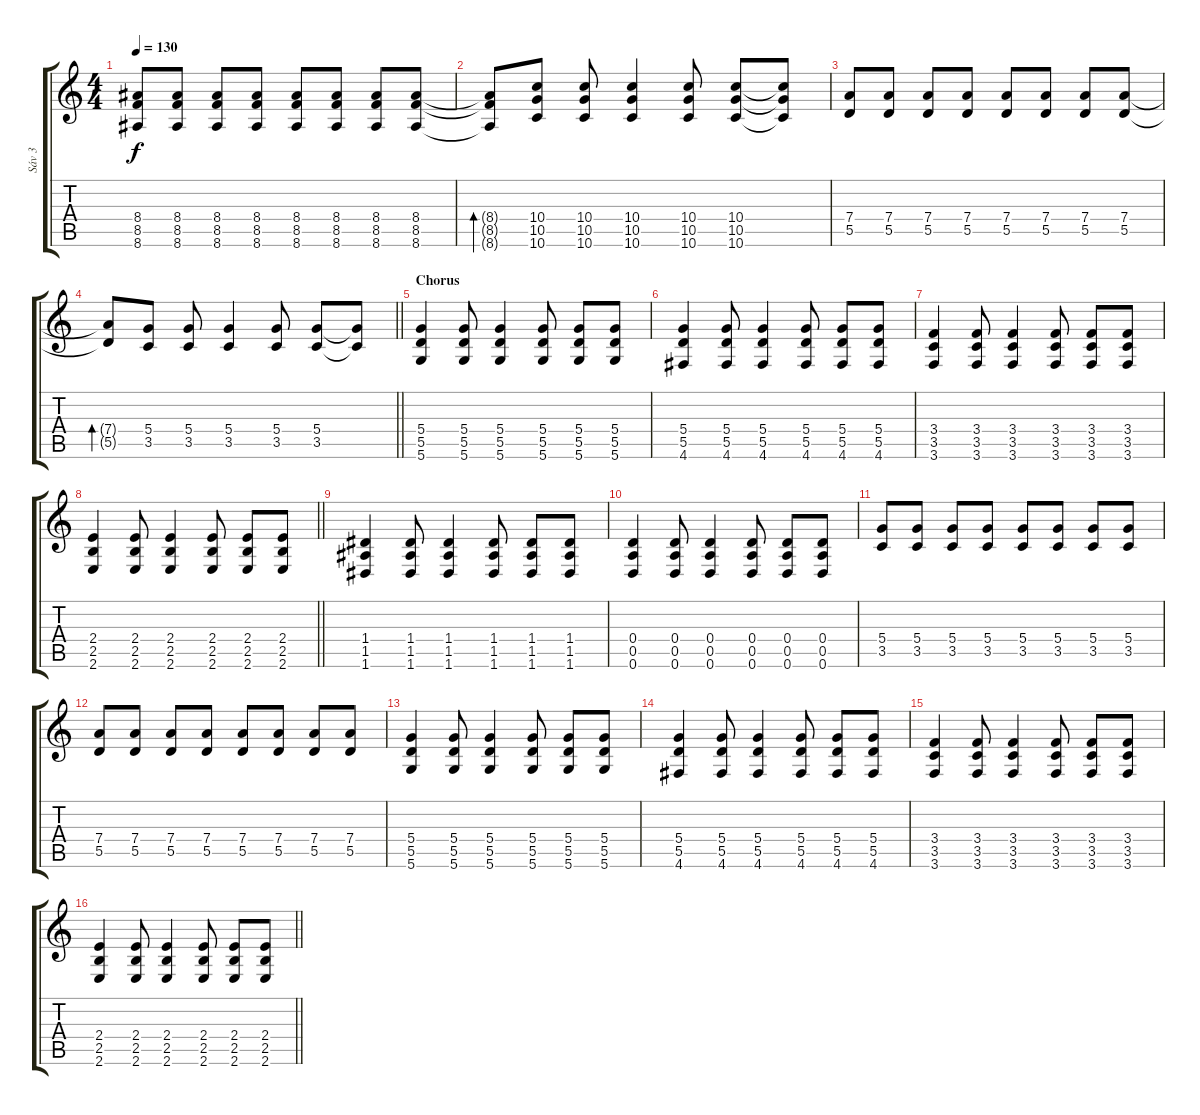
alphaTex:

\track ("Sáv 3" "Sáv 3") {instrument acousticguitarsteel}
\staff {score tabs}
\tuning (E4 B3 G3 D3 A2 D2) {hide}
\ts (4 4)
\tempo 130
\clef g2
\ks c
(8.4 8.5 8.6).8{dy f} (8.4 8.5 8.6).8 (8.4 8.5 8.6).8 (8.4 8.5 8.6).8 (8.4 8.5 8.6).8 (8.4 8.5 8.6).8 (8.4 8.5 8.6).8 (8.4 8.5 8.6).8 |
(8.4{t} 8.5{t} 8.6{t}).8{bd 60} (10.4 10.5 10.6).8 (10.4 10.5 10.6).8 (10.4 10.5 10.6).4 (10.4 10.5 10.6).8 (10.4 10.5 10.6).8 (10.4{t} 10.5{t} 10.6{t}).8 |
(7.4 5.5).8 (7.4 5.5).8 (7.4 5.5).8 (7.4 5.5).8 (7.4 5.5).8 (7.4 5.5).8 (7.4 5.5).8 (7.4 5.5).8 |
\barLineRight lightlight
(7.4{t} 5.5{t}).8{bd 60} (5.4 3.5).8 (5.4 3.5).8 (5.4 3.5).4 (5.4 3.5).8 (5.4 3.5).8 (5.4{t} 3.5{t}).8 |
\section ("" "Chorus")
(5.4 5.5 5.6).4 (5.4 5.5 5.6).8 (5.4 5.5 5.6).4 (5.4 5.5 5.6).8 (5.4 5.5 5.6).8 (5.4 5.5 5.6).8 |
(5.4 5.5 4.6).4 (5.4 5.5 4.6).8 (5.4 5.5 4.6).4 (5.4 5.5 4.6).8 (5.4 5.5 4.6).8 (5.4 5.5 4.6).8 |
(3.4 3.5 3.6).4 (3.4 3.5 3.6).8 (3.4 3.5 3.6).4 (3.4 3.5 3.6).8 (3.4 3.5 3.6).8 (3.4 3.5 3.6).8 |
\barLineRight lightlight
(2.4 2.5 2.6).4 (2.4 2.5 2.6).8 (2.4 2.5 2.6).4 (2.4 2.5 2.6).8 (2.4 2.5 2.6).8 (2.4 2.5 2.6).8 |
(1.4 1.5 1.6).4 (1.4 1.5 1.6).8 (1.4 1.5 1.6).4 (1.4 1.5 1.6).8 (1.4 1.5 1.6).8 (1.4 1.5 1.6).8 |
(0.4 0.5 0.6).4 (0.4 0.5 0.6).8 (0.4 0.5 0.6).4 (0.4 0.5 0.6).8 (0.4 0.5 0.6).8 (0.4 0.5 0.6).8 |
(5.4 3.5).8 (5.4 3.5).8 (5.4 3.5).8 (5.4 3.5).8 (5.4 3.5).8 (5.4 3.5).8 (5.4 3.5).8 (5.4 3.5).8 |
(7.4 5.5).8 (7.4 5.5).8 (7.4 5.5).8 (7.4 5.5).8 (7.4 5.5).8 (7.4 5.5).8 (7.4 5.5).8 (7.4 5.5).8 |
(5.4 5.5 5.6).4 (5.4 5.5 5.6).8 (5.4 5.5 5.6).4 (5.4 5.5 5.6).8 (5.4 5.5 5.6).8 (5.4 5.5 5.6).8 |
(5.4 5.5 4.6).4 (5.4 5.5 4.6).8 (5.4 5.5 4.6).4 (5.4 5.5 4.6).8 (5.4 5.5 4.6).8 (5.4 5.5 4.6).8 |
(3.4 3.5 3.6).4 (3.4 3.5 3.6).8 (3.4 3.5 3.6).4 (3.4 3.5 3.6).8 (3.4 3.5 3.6).8 (3.4 3.5 3.6).8 |
\barLineRight lightlight
(2.4 2.5 2.6).4 (2.4 2.5 2.6).8 (2.4 2.5 2.6).4 (2.4 2.5 2.6).8 (2.4 2.5 2.6).8 (2.4 2.5 2.6).8
